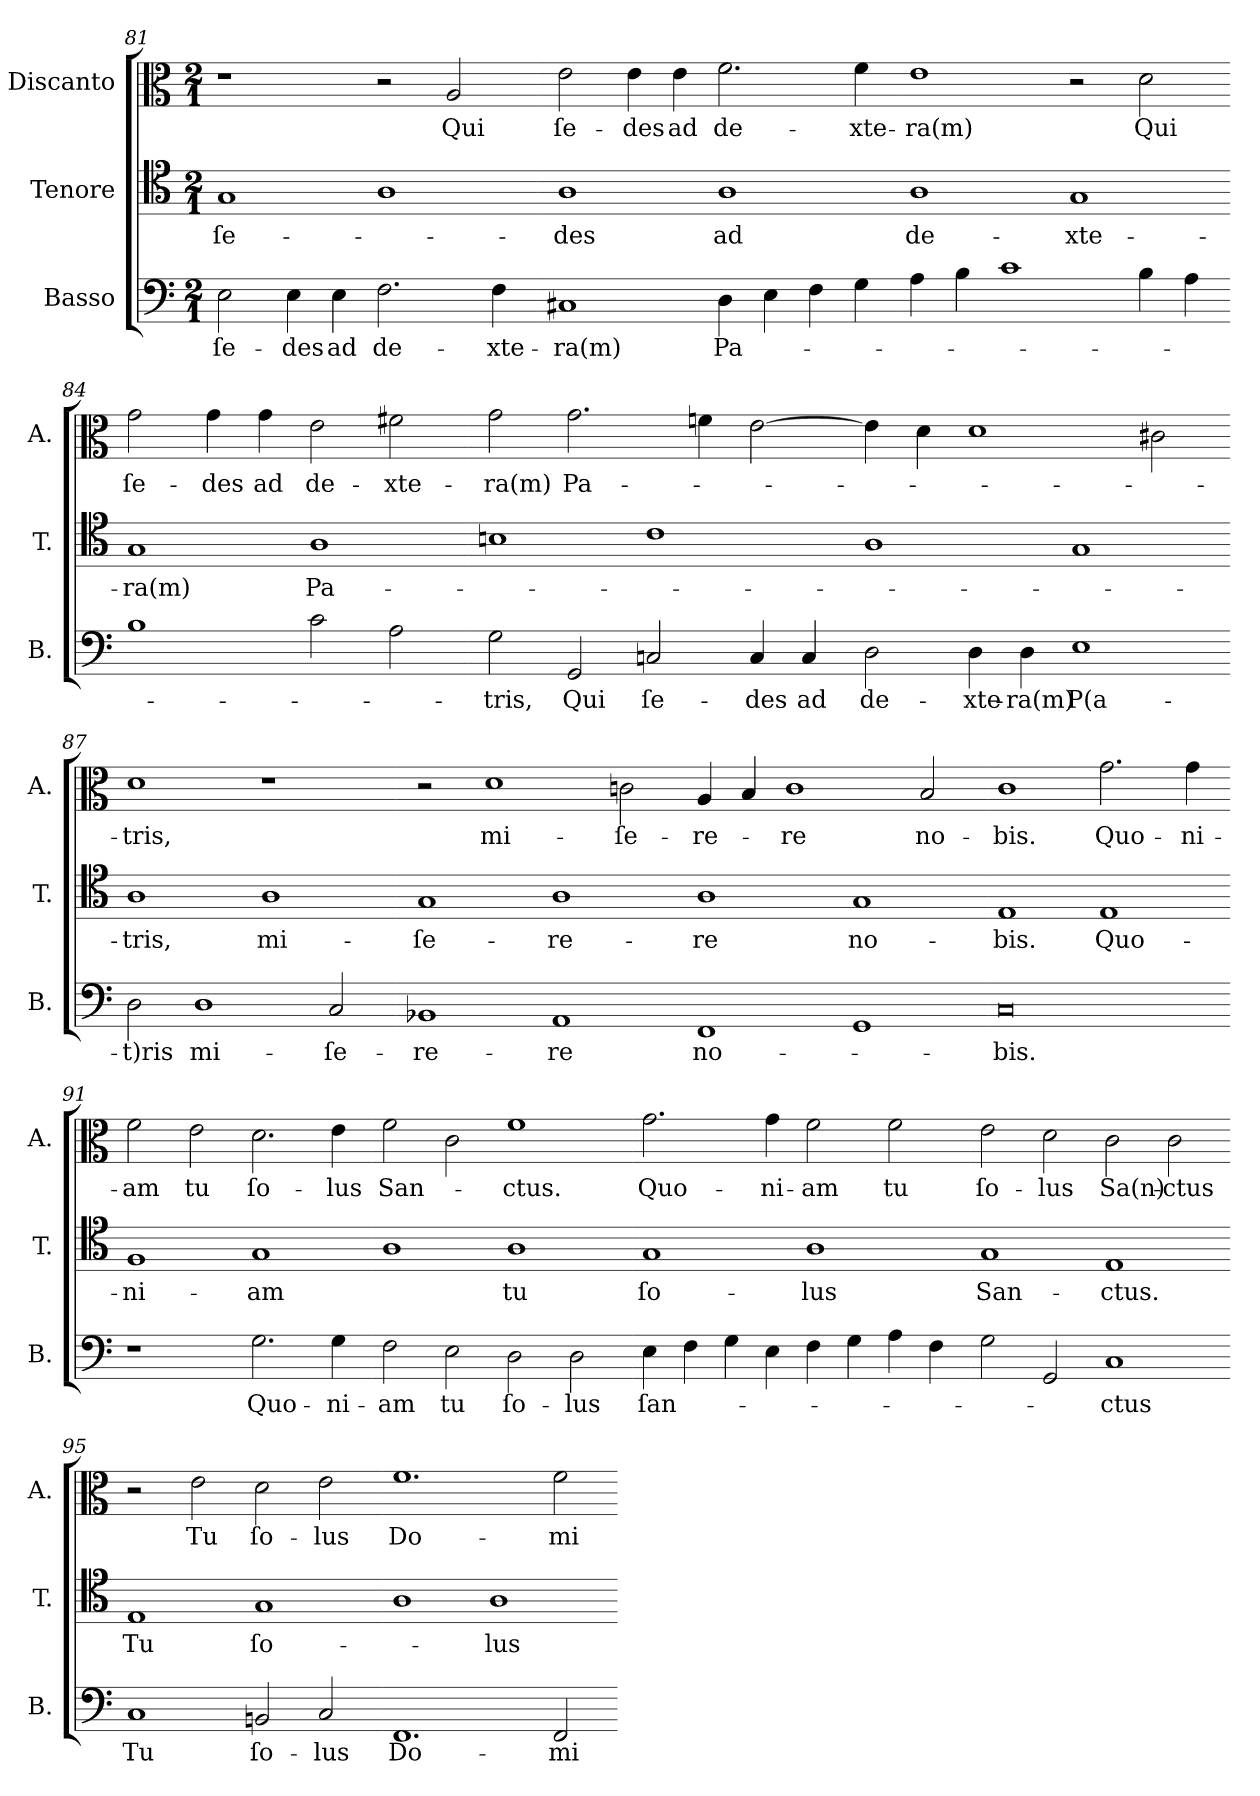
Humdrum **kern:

**kern	**text	**kern	**text	**kern	**text
*part3	*part3	*part2	*part2	*part1	*part1
*staff3	*staff3	*staff2	*staff2	*staff1	*staff1
*I"Basso	*	*I"Tenore	*	*I"Discanto	*
*I'B.	*	*I'T.	*	*I'A.	*
*clefF4	*	*clefC4	*	*clefC3	*
*k[]	*	*k[]	*	*k[]	*
*C:	*	*C:	*	*C:	*
*M2/1	*	*M2/1	*	*M2/1	*
=81	=81	=81	=81	=81	=81
2E\	ſe-	1G	ſe-	1r	.
4E\	-des	.	.	.	.
4E\	ad	.	.	.	.
2.F\	de-	1A	.	2r	.
.	.	.	.	2A/	Qui
4F\	-xte-	.	.	.	.
=82-	=82-	=82-	=82-	=82-	=82-
1C#X	-ra(m)	1A	-des	2e\	ſe-
.	.	.	.	4e\	-des
.	.	.	.	4e\	ad
4D\	Pa-	1A	ad	2.f\	de-
4E\	.	.	.	.	.
4F\	.	.	.	.	.
4G\	.	.	.	4f\	-xte-
=83-	=83-	=83-	=83-	=83-	=83-
4A\	.	1A	de-	1e	-ra(m)
4B\	.	.	.	.	.
1c	.	.	.	.	.
.	.	1G	-xte-	2r	.
4B\	.	.	.	2d\	Qui
4A\	.	.	.	.	.
=84-	=84-	=84-	=84-	=84-	=84-
1B	.	1G	-ra(m)	2g\	ſe-
.	.	.	.	4g\	-des
.	.	.	.	4g\	ad
2c\	.	1A	Pa-	2e\	de-
2A\	.	.	.	2f#X\	-xte-
=85-	=85-	=85-	=85-	=85-	=85-
2G\	-tris,	1Bn	.	2g\	-ra(m)
2GG/	Qui	.	.	2.g\	Pa-
2Cn/	ſe-	1c	.	.	.
.	.	.	.	4fn\	.
4C/	-des	.	.	[2e\	.
4C/	ad	.	.	.	.
=86-	=86-	=86-	=86-	=86-	=86-
2D\	de-	1A	.	4e\]	.
.	.	.	.	4d\	.
4D\	-xte-	.	.	1d	.
4D\	-ra(m)	.	.	.	.
1E	P(a-	1G	.	.	.
.	.	.	.	2c#X\	.
=87-	=87-	=87-	=87-	=87-	=87-
2D\	-t)ris	1A	-tris,	1d	-tris,
1D	mi-	.	.	.	.
.	.	1A	mi-	1r	.
2C/	-ſe-	.	.	.	.
=88-	=88-	=88-	=88-	=88-	=88-
1BB-X	-re-	1G	-ſe-	2r	.
.	.	.	.	1d	mi-
1AA	-re	1A	-re-	.	.
.	.	.	.	2cn\	-ſe-
=89-	=89-	=89-	=89-	=89-	=89-
1FF	no-	1A	-re	4A/	-re-
.	.	.	.	4B/	.
.	.	.	.	1c	-re
1GG	.	1G	no-	.	.
.	.	.	.	2B/	no-
=90-	=90-	=90-	=90-	=90-	=90-
0C	-bis.	1E	-bis.	1c	-bis.
.	.	1E	Quo-	2.g\	Quo-
.	.	.	.	4g\	-ni-
=91-	=91-	=91-	=91-	=91-	=91-
1r	.	1F	-ni-	2f\	-am
.	.	.	.	2e\	tu
2.G\	Quo-	1G	-am	2.d\	ſo-
4G\	-ni-	.	.	4e\	-lus
=92-	=92-	=92-	=92-	=92-	=92-
2F\	-am	1A	.	2f\	San-
2E\	tu	.	.	2c\	.
2D\	ſo-	1A	tu	1f	-ctus.
2D\	-lus	.	.	.	.
=93-	=93-	=93-	=93-	=93-	=93-
4E\	ſan-	1G	ſo-	2.g\	Quo-
4F\	.	.	.	.	.
4G\	.	.	.	.	.
4E\	.	.	.	4g\	-ni-
4F\	.	1A	-lus	2f\	-am
4G\	.	.	.	.	.
4A\	.	.	.	2f\	tu
4F\	.	.	.	.	.
=94-	=94-	=94-	=94-	=94-	=94-
2G\	.	1G	San-	2e\	ſo-
2GG/	.	.	.	2d\	-lus
1C	-ctus	1E	-ctus.	2c\	Sa(n)-
.	.	.	.	2c\	-ctus
=95-	=95-	=95-	=95-	=95-	=95-
1C	Tu	1E	Tu	2r	.
.	.	.	.	2e\	Tu
2BBn/	ſo-	1G	ſo-	2d\	ſo-
2C/	-lus	.	.	2e\	-lus
=96-	=96-	=96-	=96-	=96-	=96-
1.FF	Do-	1A	.	1.f	Do-
.	.	1A	-lus	.	.
2FF/	-mi-	.	.	2f\	-mi-
=-	=-	=-	=-	=-	=-
*-	*-	*-	*-	*-	*-
